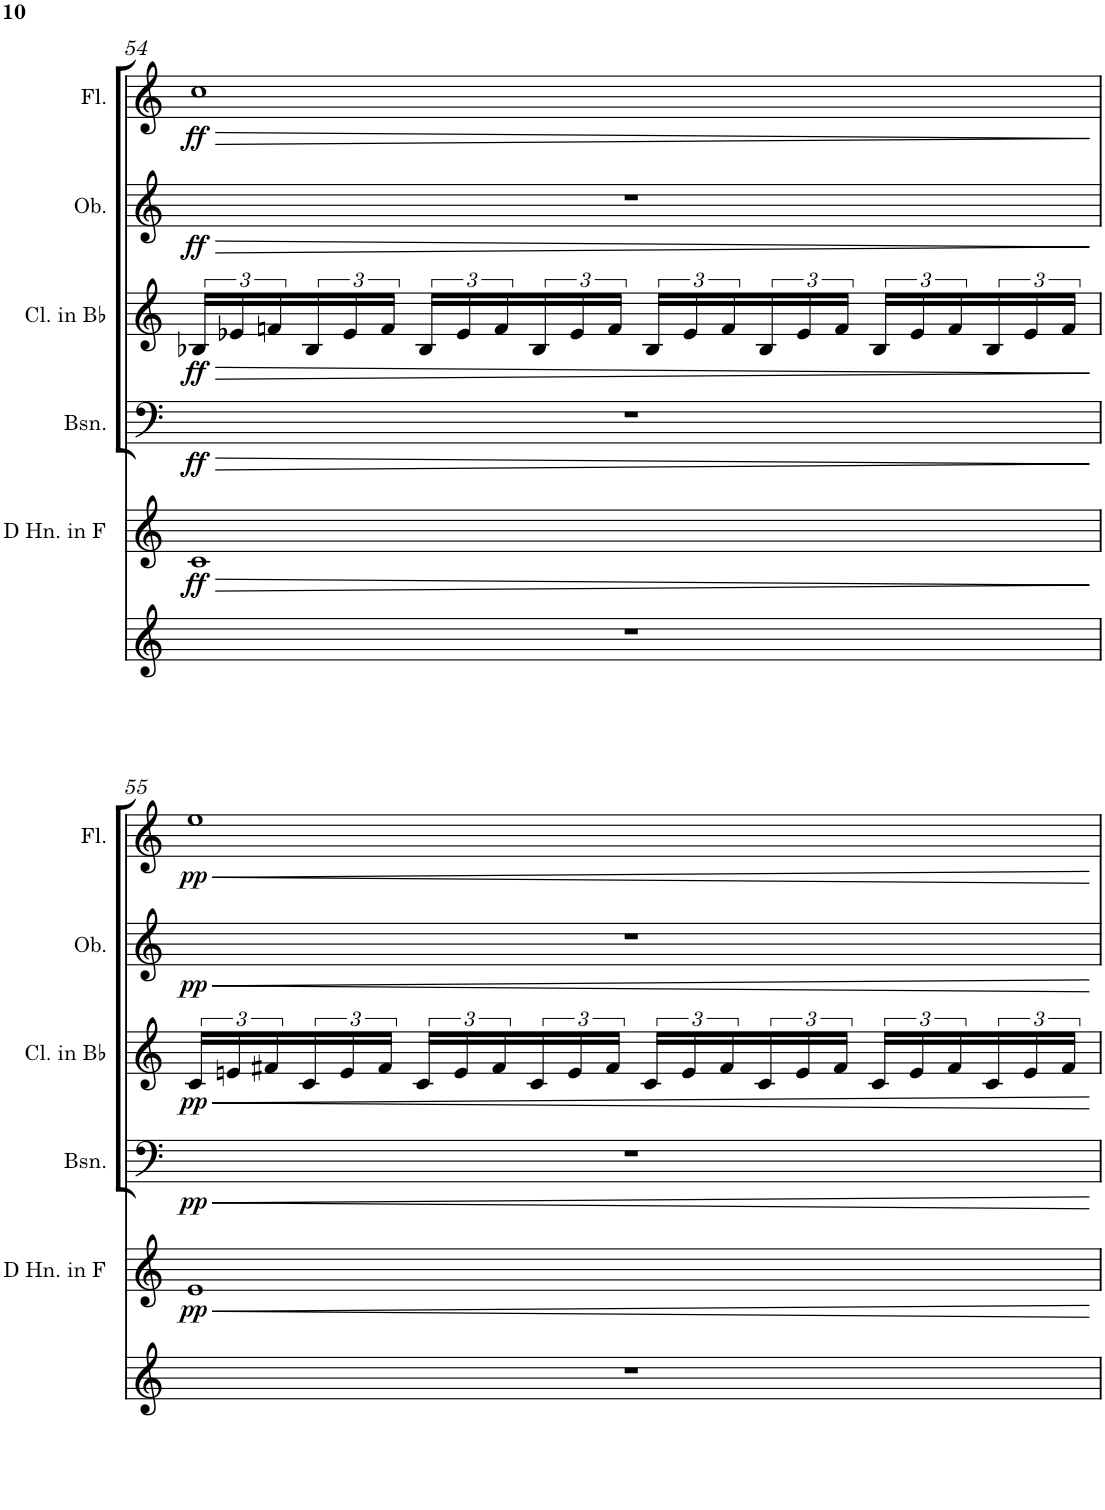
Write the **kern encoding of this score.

**kern	**kern	**dynam	**kern	**dynam	**kern	**dynam	**kern	**dynam	**kern	**dynam
*part6	*part5	*part5	*part4	*part4	*part3	*part3	*part2	*part2	*part1	*part1
*staff6	*staff5	*staff5	*staff4	*staff4	*staff3	*staff3	*staff2	*staff2	*staff1	*staff1
*I"Cues	*I"Horn in F	*	*I"Bassoon	*	*I"Clarinet in Bb	*	*I"Oboe	*	*I"Flute	*
*	*	*	*I'Bsn.	*	*I'Cl. in Bb	*	*I'Ob.	*	*I'Fl.	*
!!LO:PB:g=z
*clefG2	*clefG2	*	*clefF4	*	*clefG2	*	*clefG2	*	*clefG2	*
*	*Trd4c7	*	*	*	*Trd1c2	*	*	*	*	*
*k[]	*k[]	*	*k[]	*	*k[]	*	*k[]	*	*k[]	*
*M4/4	*M4/4	*	*M4/4	*	*M4/4	*	*M4/4	*	*M4/4	*
=54	=54	=54	=54	=54	=54	=54	=54	=54	=54	=54
!	!	!LO:HP:b	!	!LO:HP:b	!	!LO:HP:b	!	!LO:HP:b	!	!LO:HP:b
!	!	!LO:DY:n=1:b	!	!LO:DY:n=1:b	!	!LO:DY:n=1:b	!	!LO:DY:n=1:b	!	!LO:DY:n=1:b
1r	1c	> ff	1r	> ff	24B-X/LL	> ff	1r	> ff	1cc	> ff
.	.	.	.	.	24e-X/	.	.	.	.	.
.	.	.	.	.	24fn/	.	.	.	.	.
.	.	.	.	.	24B-/	.	.	.	.	.
.	.	.	.	.	24e-/	.	.	.	.	.
.	.	.	.	.	24f/JJ	.	.	.	.	.
.	.	.	.	.	24B-/LL	.	.	.	.	.
.	.	.	.	.	24e-/	.	.	.	.	.
.	.	.	.	.	24f/	.	.	.	.	.
.	.	.	.	.	24B-/	.	.	.	.	.
.	.	.	.	.	24e-/	.	.	.	.	.
.	.	.	.	.	24f/JJ	.	.	.	.	.
.	.	.	.	.	24B-/LL	.	.	.	.	.
.	.	.	.	.	24e-/	.	.	.	.	.
.	.	.	.	.	24f/	.	.	.	.	.
.	.	.	.	.	24B-/	.	.	.	.	.
.	.	.	.	.	24e-/	.	.	.	.	.
.	.	.	.	.	24f/JJ	.	.	.	.	.
.	.	.	.	.	24B-/LL	.	.	.	.	.
.	.	.	.	.	24e-/	.	.	.	.	.
.	.	.	.	.	24f/	.	.	.	.	.
.	.	.	.	.	24B-/	.	.	.	.	.
.	.	.	.	.	24e-/	.	.	.	.	.
.	.	.	.	.	24f/JJ	.	.	.	.	.
.	.	]	.	]	.	]	.	]	.	]
!!LO:LB:g=z
=55	=55	=55	=55	=55	=55	=55	=55	=55	=55	=55
!	!	!LO:HP:b	!	!LO:HP:b	!	!LO:HP:b	!	!LO:HP:b	!	!LO:HP:b
!	!	!LO:DY:n=1:b	!	!LO:DY:n=1:b	!	!LO:DY:n=1:b	!	!LO:DY:n=1:b	!	!LO:DY:n=1:b
1r	1e	< pp	1r	< pp	24c/LL	< pp	1r	< pp	1ee	< pp
.	.	.	.	.	24en/	.	.	.	.	.
.	.	.	.	.	24f#X/	.	.	.	.	.
.	.	.	.	.	24c/	.	.	.	.	.
.	.	.	.	.	24e/	.	.	.	.	.
.	.	.	.	.	24f#/JJ	.	.	.	.	.
.	.	.	.	.	24c/LL	.	.	.	.	.
.	.	.	.	.	24e/	.	.	.	.	.
.	.	.	.	.	24f#/	.	.	.	.	.
.	.	.	.	.	24c/	.	.	.	.	.
.	.	.	.	.	24e/	.	.	.	.	.
.	.	.	.	.	24f#/JJ	.	.	.	.	.
.	.	.	.	.	24c/LL	.	.	.	.	.
.	.	.	.	.	24e/	.	.	.	.	.
.	.	.	.	.	24f#/	.	.	.	.	.
.	.	.	.	.	24c/	.	.	.	.	.
.	.	.	.	.	24e/	.	.	.	.	.
.	.	.	.	.	24f#/JJ	.	.	.	.	.
.	.	.	.	.	24c/LL	.	.	.	.	.
.	.	.	.	.	24e/	.	.	.	.	.
.	.	.	.	.	24f#/	.	.	.	.	.
.	.	.	.	.	24c/	.	.	.	.	.
.	.	.	.	.	24e/	.	.	.	.	.
.	.	.	.	.	24f#/JJ	.	.	.	.	.
.	.	[	.	[	.	[	.	[	.	[
=	=	=	=	=	=	=	=	=	=	=
*-	*-	*-	*-	*-	*-	*-	*-	*-	*-	*-
